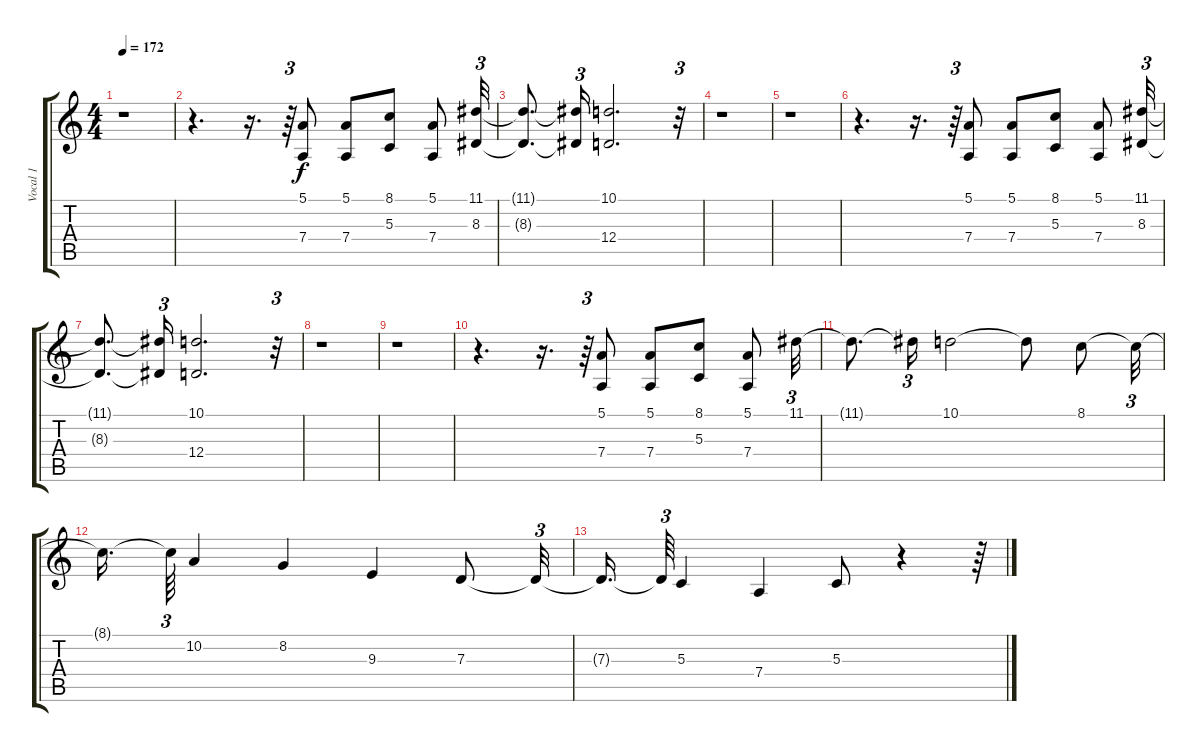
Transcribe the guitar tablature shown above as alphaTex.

\track ("Vocal 1" "Vocal 1") {instrument lead2sawtooth}
\staff {score tabs}
\tuning (E4 B3 G3 D3 A2 E2) {hide}
\ts (4 4)
\tempo 172
\clef g2
\ks c
r.1{dy f} |
r.4{d} r.16{d} r.64{tu (3 2)} (5.1 7.4).8 (5.1 7.4).8 (8.1 5.3).8 (5.1 7.4).8 (11.1 8.3).32{tu (3 2)} |
(11.1{t} 8.3{t}).8{d} (11.1{t} 8.3{t}).16{tu (3 2)} (10.1 12.4).2{d} r.32{tu (3 2)} |
r.1 |
r.1 |
r.4{d} r.16{d} r.64{tu (3 2)} (5.1 7.4).8 (5.1 7.4).8 (8.1 5.3).8 (5.1 7.4).8 (11.1 8.3).32{tu (3 2)} |
(11.1{t} 8.3{t}).8{d} (11.1{t} 8.3{t}).16{tu (3 2)} (10.1 12.4).2{d} r.32{tu (3 2)} |
r.1 |
r.1 |
r.4{d} r.16{d} r.64{tu (3 2)} (5.1 7.4).8 (5.1 7.4).8 (8.1 5.3).8 (5.1 7.4).8 11.1.32{tu (3 2)} |
11.1{t}.8{d} 11.1{t}.16{tu (3 2)} 10.1.2 10.1{t}.8 8.1.8 8.1{t}.32{tu (3 2)} |
8.1{t}.16{d} 8.1{t}.64{tu (3 2)} 10.2.4 8.2.4 9.3.4 7.3.8 7.3{t}.32{tu (3 2)} |
7.3{t}.16{d} 7.3{t}.64{tu (3 2)} 5.3.4 7.4.4 5.3.8 r.4 r.64
